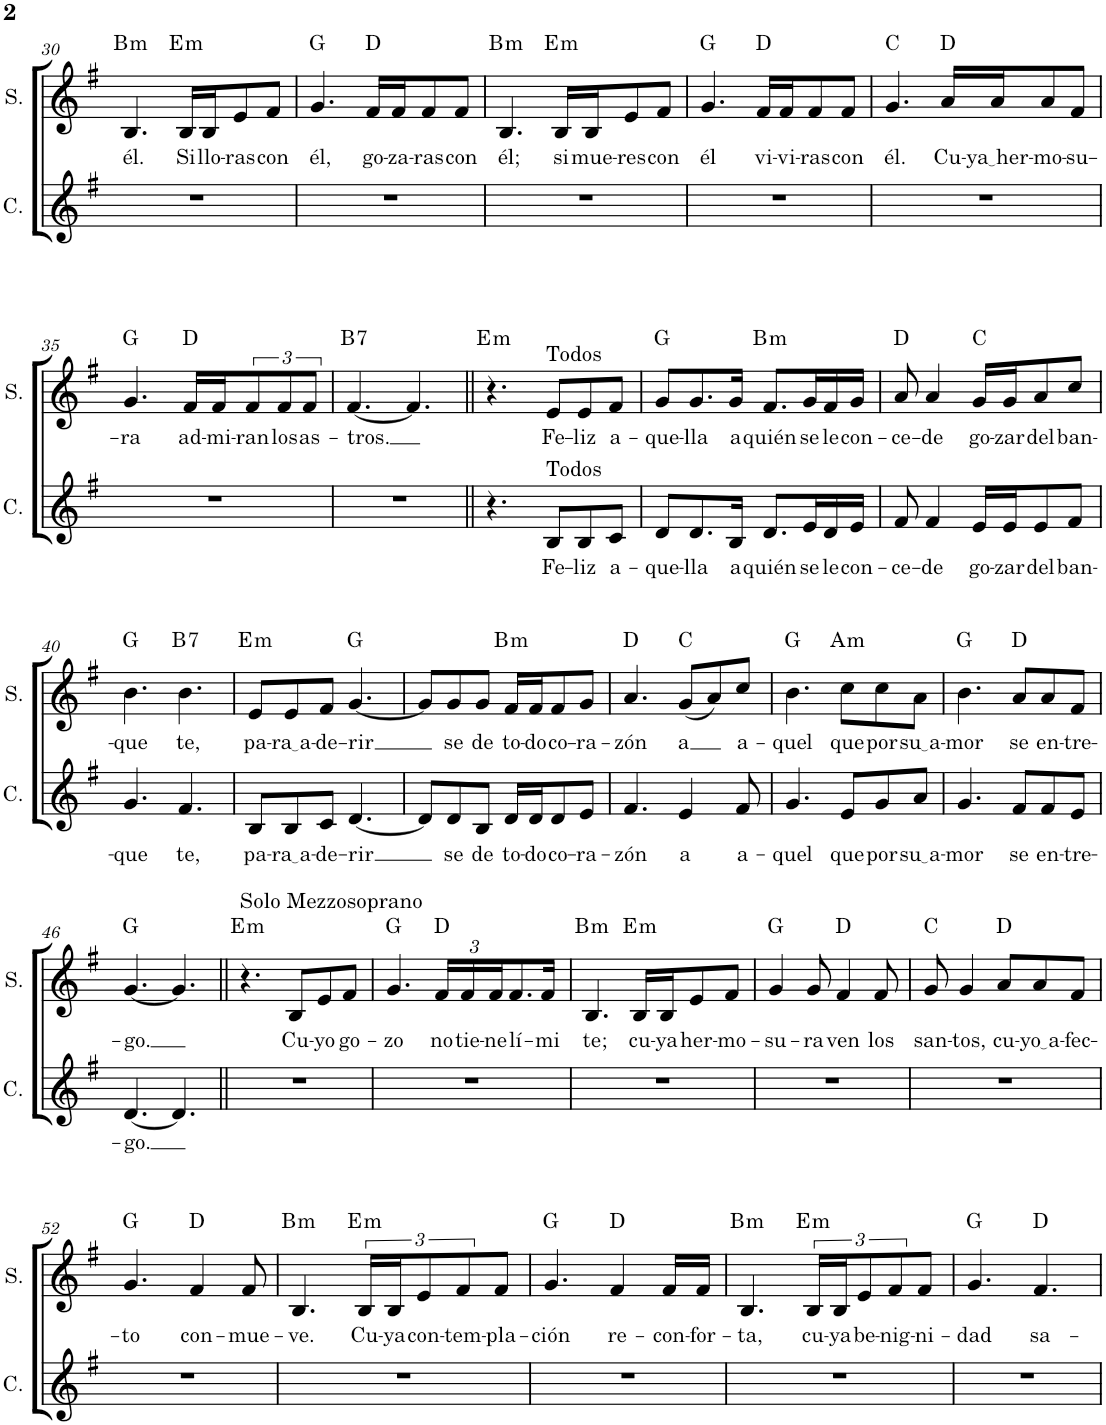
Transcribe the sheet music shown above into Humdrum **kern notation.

**kern	**text	**kern	**text	**harte
*part2	*part2	*part1	*part1	*part1
*staff2	*staff2	*staff1	*staff1	*
*I"Contralto	*	*I"Soprano	*	*
*I'C.	*	*I'S.	*	*
!!LO:PB:g=z
*clefG2	*	*clefG2	*	*
*k[f#]	*	*k[f#]	*	*
*M6/8	*	*M6/8	*	*
=30	=30	=30	=30	=30
!	!	!	!LO:LY:b	!LO:H:kt=m
2.r	.	4.B/	él.	B:min
!	!	!	!LO:LY:b	!LO:H:kt=m
.	.	16B/LL	Si	E:min
!	!	!	!LO:LY:b	!
.	.	16B/J	llo-	.
!	!	!	!LO:LY:b	!
.	.	8e/	-ras	.
!	!	!	!LO:LY:b	!
.	.	8f#/J	con	.
=31	=31	=31	=31	=31
!	!	!	!LO:LY:b	!
2.r	.	4.g/	él,	G:maj
!	!	!	!LO:LY:b	!
.	.	16f#/LL	go-	D:maj
!	!	!	!LO:LY:b	!
.	.	16f#/J	-za-	.
!	!	!	!LO:LY:b	!
.	.	8f#/	-ras	.
!	!	!	!LO:LY:b	!
.	.	8f#/J	con	.
=32	=32	=32	=32	=32
!	!	!	!LO:LY:b	!LO:H:kt=m
2.r	.	4.B/	él;	B:min
!	!	!	!LO:LY:b	!LO:H:kt=m
.	.	16B/LL	si	E:min
!	!	!	!LO:LY:b	!
.	.	16B/J	mue-	.
!	!	!	!LO:LY:b	!
.	.	8e/	-res	.
!	!	!	!LO:LY:b	!
.	.	8f#/J	con	.
=33	=33	=33	=33	=33
!	!	!	!LO:LY:b	!
2.r	.	4.g/	él	G:maj
!	!	!	!LO:LY:b	!
.	.	16f#/LL	vi-	D:maj
!	!	!	!LO:LY:b	!
.	.	16f#/J	-vi-	.
!	!	!	!LO:LY:b	!
.	.	8f#/	-ras	.
!	!	!	!LO:LY:b	!
.	.	8f#/J	con	.
=34	=34	=34	=34	=34
!	!	!	!LO:LY:b	!
2.r	.	4.g/	él.	C:maj
!	!	!	!LO:LY:b	!
.	.	16a/LL	Cu-	D:maj
!	!	!	!LO:LY:b	!
.	.	16a/J	ya her	.
!	!	!	!LO:LY:b	!
.	.	8a/	-mo-	.
!	!	!	!LO:LY:b	!
.	.	8f#/J	-su-	.
!!LO:LB:g=z
=35	=35	=35	=35	=35
!	!	!	!LO:LY:b	!
2.r	.	4.g/	-ra	G:maj
!	!	!	!LO:LY:b	!
.	.	16f#/LL	ad-	D:maj
!	!	!	!LO:LY:b	!
.	.	16f#/J	-mi-	.
!	!	!	!LO:LY:b	!
.	.	12f#/	-ran	.
!	!	!	!LO:LY:b	!
.	.	12f#/	los	.
!	!	!	!LO:LY:b	!
.	.	12f#/J	as-	.
=36	=36	=36	=36	=36
!	!	!	!LO:LY:b	!LO:H:kt=7
2.r	.	[4.f#/	-tros.	B:7
.	.	4.f#/]	.	.
=37||	=37||	=37||	=37||	=37||
!	!	!	!	!LO:H:kt=m
4.r	.	4.r	.	E:min
!	!	!LO:TX:a:t=Todos	!	!
!LO:TX:a:t=Todos	!	!	!	!
!	!LO:LY:b	!	!LO:LY:b	!
8B/L	Fe-	8e/L	Fe-	.
!	!LO:LY:b	!	!LO:LY:b	!
8B/	-liz	8e/	-liz	.
!	!LO:LY:b	!	!LO:LY:b	!
8c/J	a-	8f#/J	a-	.
=38	=38	=38	=38	=38
!	!LO:LY:b	!	!LO:LY:b	!
8d/L	-que-	8g/L	-que-	G:maj
!	!LO:LY:b	!	!LO:LY:b	!
8.d/	-lla	8.g/	-lla	.
!	!LO:LY:b	!	!LO:LY:b	!
16B/Jk	a	16g/Jk	a	.
!	!LO:LY:b	!	!LO:LY:b	!LO:H:kt=m
8.d/L	quién	8.f#/L	quién	B:min
!	!LO:LY:b	!	!LO:LY:b	!
16e/L	se	16g/L	se	.
!	!LO:LY:b	!	!LO:LY:b	!
16d/	le	16f#/	le	.
!	!LO:LY:b	!	!LO:LY:b	!
16e/JJ	con-	16g/JJ	con-	.
=39	=39	=39	=39	=39
!	!LO:LY:b	!	!LO:LY:b	!
8f#/	-ce-	8a/	-ce-	D:maj
!	!LO:LY:b	!	!LO:LY:b	!
4f#/	-de	4a/	-de	.
!	!LO:LY:b	!	!LO:LY:b	!
16e/LL	go-	16g/LL	go-	C:maj
!	!LO:LY:b	!	!LO:LY:b	!
16e/J	-zar	16g/J	-zar	.
!	!LO:LY:b	!	!LO:LY:b	!
8e/	del	8a/	del	.
!	!LO:LY:b	!	!LO:LY:b	!
8f#/J	ban-	8cc/J	ban-	.
!!LO:LB:g=z
=40	=40	=40	=40	=40
!	!LO:LY:b	!	!LO:LY:b	!
4.g/	-que	4.b\	-que	G:maj
!	!LO:LY:b	!	!LO:LY:b	!LO:H:kt=7
4.f#/	-te,	4.b\	-te,	B:7
=41	=41	=41	=41	=41
!	!LO:LY:b	!	!LO:LY:b	!LO:H:kt=m
8B/L	pa-	8e/L	pa-	E:min
!	!LO:LY:b	!	!LO:LY:b	!
8B/	ra a	8e/	ra a	.
!	!LO:LY:b	!	!LO:LY:b	!
8c/J	-de-	8f#/J	-de-	.
!	!LO:LY:b	!	!LO:LY:b	!
[4.d/	-rir	[4.g/	-rir	G:maj
=42	=42	=42	=42	=42
8d/L]	.	8g/L]	.	.
!	!LO:LY:b	!	!LO:LY:b	!
8d/	se	8g/	se	.
!	!LO:LY:b	!	!LO:LY:b	!
8B/J	de	8g/J	de	.
!	!LO:LY:b	!	!LO:LY:b	!LO:H:kt=m
16d/LL	to-	16f#/LL	to-	B:min
!	!LO:LY:b	!	!LO:LY:b	!
16d/J	-do	16f#/J	-do	.
!	!LO:LY:b	!	!LO:LY:b	!
8d/	co-	8f#/	co-	.
!	!LO:LY:b	!	!LO:LY:b	!
8e/J	-ra-	8g/J	-ra-	.
=43	=43	=43	=43	=43
!	!LO:LY:b	!	!LO:LY:b	!
4.f#/	-zón	4.a/	-zón	D:maj
!	!LO:LY:b	!	!LO:LY:b	!
4e/	a	(8g/L	a	C:maj
.	.	8a/)	.	.
!	!LO:LY:b	!	!LO:LY:b	!
8f#/	a-	8cc/J	a-	.
=44	=44	=44	=44	=44
!	!LO:LY:b	!	!LO:LY:b	!
4.g/	-quel	4.b\	-quel	G:maj
!	!LO:LY:b	!	!LO:LY:b	!LO:H:kt=m
8e/L	que	8cc\L	que	A:min
!	!LO:LY:b	!	!LO:LY:b	!
8g/	por	8cc\	por	.
!	!LO:LY:b	!	!LO:LY:b	!
8a/J	su a	8a\J	su a	.
=45	=45	=45	=45	=45
!	!LO:LY:b	!	!LO:LY:b	!
4.g/	-mor	4.b\	-mor	G:maj
!	!LO:LY:b	!	!LO:LY:b	!
8f#/L	se	8a/L	se	D:maj
!	!LO:LY:b	!	!LO:LY:b	!
8f#/	en-	8a/	en-	.
!	!LO:LY:b	!	!LO:LY:b	!
8e/J	-tre-	8f#/J	-tre-	.
!!LO:LB:g=z
=46	=46	=46	=46	=46
!	!LO:LY:b	!	!LO:LY:b	!
[4.d/	-go.	[4.g/	-go.	G:maj
4.d/]	.	4.g/]	.	.
=47||	=47||	=47||	=47||	=47||
!	!	!LO:TX:a:t=Solo Mezzosoprano	!	!LO:H:kt=m
2.r	.	4.r	.	E:min
!	!	!	!LO:LY:b	!
.	.	8B/L	-Cu-	.
!	!	!	!LO:LY:b	!
.	.	8e/	-yo	.
!	!	!	!LO:LY:b	!
.	.	8f#/J	go-	.
=48	=48	=48	=48	=48
!	!	!	!LO:LY:b	!
2.r	.	4.g/	-zo	G:maj
*	*	*Xbrackettup	*	*
!	!	!	!LO:LY:b	!
.	.	24f#/LL	no	D:maj
!	!	!	!LO:LY:b	!
.	.	24f#/	tie-	.
!	!	!	!LO:LY:b	!
.	.	24f#/J	-ne	.
!	!	!	!LO:LY:b	!
.	.	8.f#/	lí-	.
!	!	!	!LO:LY:b	!
.	.	16f#/Jk	-mi	.
=49	=49	=49	=49	=49
!	!	!	!LO:LY:b	!LO:H:kt=m
2.r	.	4.B/	te;	B:min
!	!	!	!LO:LY:b	!LO:H:kt=m
.	.	16B/LL	cu-	E:min
!	!	!	!LO:LY:b	!
.	.	16B/J	-ya	.
!	!	!	!LO:LY:b	!
.	.	8e/	her-	.
!	!	!	!LO:LY:b	!
.	.	8f#/J	-mo-	.
=50	=50	=50	=50	=50
!	!	!	!LO:LY:b	!
2.r	.	4g/	-su-	G:maj
!	!	!	!LO:LY:b	!
.	.	8g/	-ra	.
!	!	!	!LO:LY:b	!
.	.	4f#/	ven	D:maj
!	!	!	!LO:LY:b	!
.	.	8f#/	-los	.
=51	=51	=51	=51	=51
!	!	!	!LO:LY:b	!
2.r	.	8g/	san-	C:maj
!	!	!	!LO:LY:b	!
.	.	4g/	-tos,	.
!	!	!	!LO:LY:b	!
.	.	8a/L	cu-	D:maj
!	!	!	!LO:LY:b	!
.	.	8a/	yo a	.
!	!	!	!LO:LY:b	!
.	.	8f#/J	-fec-	.
!!LO:LB:g=z
=52	=52	=52	=52	=52
!	!	!	!LO:LY:b	!
2.r	.	4.g/	-to	G:maj
!	!	!	!LO:LY:b	!
.	.	4f#/	con-	D:maj
!	!	!	!LO:LY:b	!
.	.	8f#/	-mue-	.
=53	=53	=53	=53	=53
!	!	!	!LO:LY:b	!LO:H:kt=m
2.r	.	4.B/	-ve.	B:min
*	*	*brackettup	*	*
!	!	!	!LO:LY:b	!LO:H:kt=m
.	.	24B/LL	Cu-	E:min
!	!	!	!LO:LY:b	!
.	.	24B/J	-ya	.
!	!	!	!LO:LY:b	!
.	.	12e/	con-	.
!	!	!	!LO:LY:b	!
.	.	12f#/	-tem-	.
!	!	!	!LO:LY:b	!
.	.	8f#/J	-pla-	.
=54	=54	=54	=54	=54
!	!	!	!LO:LY:b	!
2.r	.	4.g/	-ción	G:maj
!	!	!	!LO:LY:b	!
.	.	4f#/	re-	D:maj
!	!	!	!LO:LY:b	!
.	.	16f#/LL	-con-	.
!	!	!	!LO:LY:b	!
.	.	16f#/JJ	-for-	.
=55	=55	=55	=55	=55
!	!	!	!LO:LY:b	!LO:H:kt=m
2.r	.	4.B/	-ta,	B:min
!	!	!	!LO:LY:b	!LO:H:kt=m
.	.	24B/LL	cu-	E:min
!	!	!	!LO:LY:b	!
.	.	24B/J	-ya	.
!	!	!	!LO:LY:b	!
.	.	12e/	be-	.
!	!	!	!LO:LY:b	!
.	.	12f#/	-nig-	.
!	!	!	!LO:LY:b	!
.	.	8f#/J	-ni-	.
=56	=56	=56	=56	=56
!	!	!	!LO:LY:b	!
2.r	.	4.g/	-dad	G:maj
!	!	!	!LO:LY:b	!
.	.	4.f#/	sa-	D:maj
=	=	=	=	=
*-	*-	*-	*-	*-
